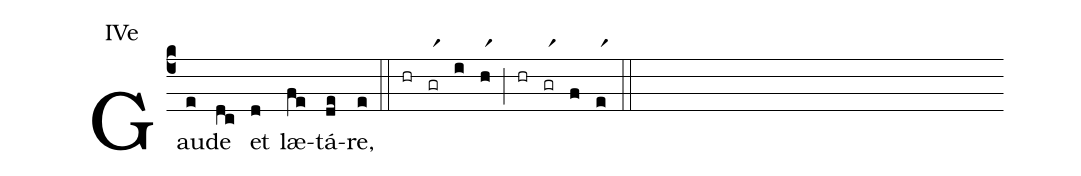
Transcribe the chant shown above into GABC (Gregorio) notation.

annotation: IVe;
%%
(c4) Gau(e)de(dc) et(d) læ(fe)tá(de)re,(e) (::)
(hr)(grr1)(i)(hr1)(;)(hr)(grr1)(f)(er1)(::)
